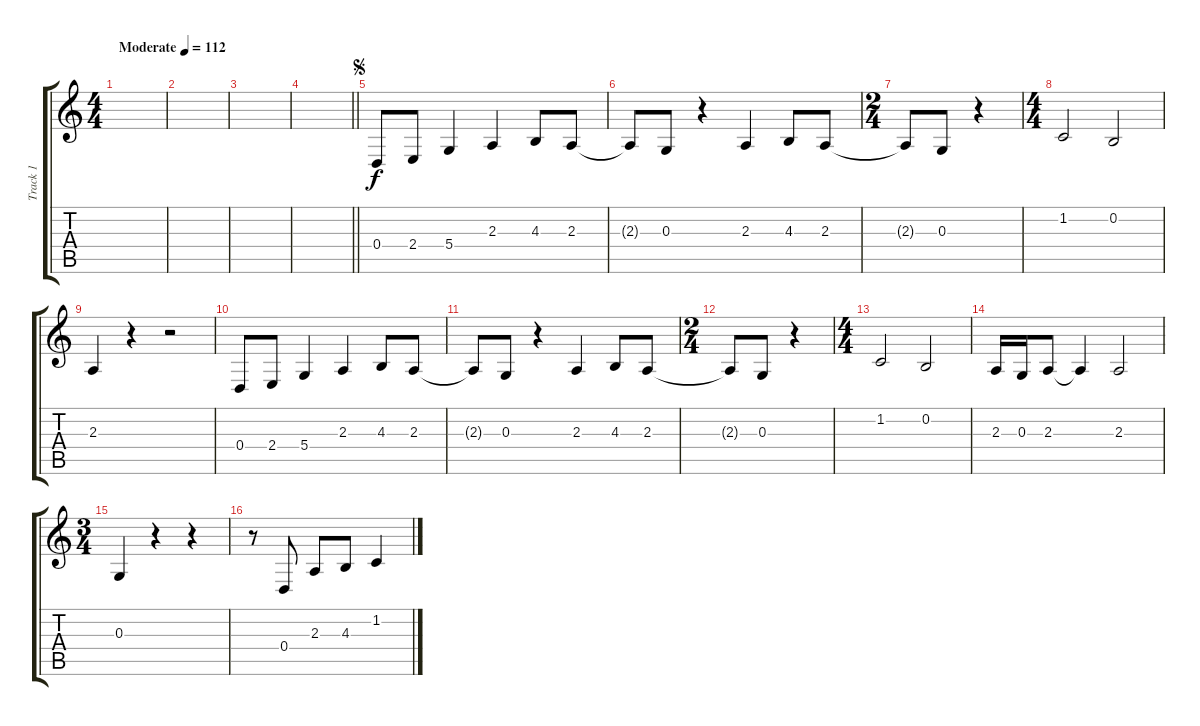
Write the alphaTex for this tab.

\track ("Track 1" "Track 1") {instrument tenorsax}
\staff {score tabs}
\tuning (E4 B3 G3 D3 A2 E2) {hide}
\ts (4 4)
\tempo (112 "Moderate")
\clef g2
\ks c
|
|
|
\barLineRight lightlight
|
\jump segno
0.4.8 2.4.8 5.4.4 2.3.4 4.3.8 2.3.8 |
2.3{t}.8 0.3.8 r.4 2.3.4 4.3.8 2.3.8 |
\ts (2 4)
2.3{t}.8 0.3.8 r.4 |
\ts (4 4)
1.2.2 0.2.2 |
2.3.4 r.4 r.2 |
0.4.8 2.4.8 5.4.4 2.3.4 4.3.8 2.3.8 |
2.3{t}.8 0.3.8 r.4 2.3.4 4.3.8 2.3.8 |
\ts (2 4)
2.3{t}.8 0.3.8 r.4 |
\ts (4 4)
1.2.2 0.2.2 |
2.3.16 0.3.16 2.3.8 2.3{t}.4 2.3.2 |
\ts (3 4)
0.3.4 r.4 r.4 |
r.8 0.4.8 2.3.8 4.3.8 1.2.4
